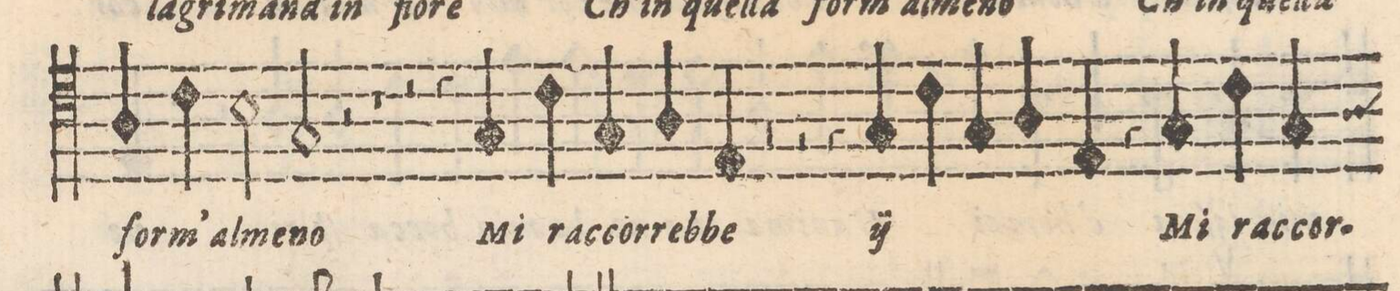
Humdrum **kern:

**kern	**text
*I"SESTO	*
*clefC4	*
*k[]	*
*met(c)	*
*M4/4	*
4A/	form'
4c\	al-
2B\	-me-
=51-	=51-
2G/	-no
2r	.
=52-	=52-
1r	.
=53-	=53-
2r	.
4r	.
4G/	Mi
=54-	=54-
4c\	ra-
4G/	-cco-
4A/	-rre-
4E/	-bbe
=55-	=55-
1r	.
=56-	=56-
1r	.
=57-	=57-
2r	.
4r	.
4G/	/Mi
=58-	=58-
4c\	ra-
4G/	-cco-
4A/	-rre-
4E/	-bbe/
=59-	=59-
4r	.
4G/	Mi
4c\	ra-
4G/	-cco-
=60-	=60-
*-	*-
